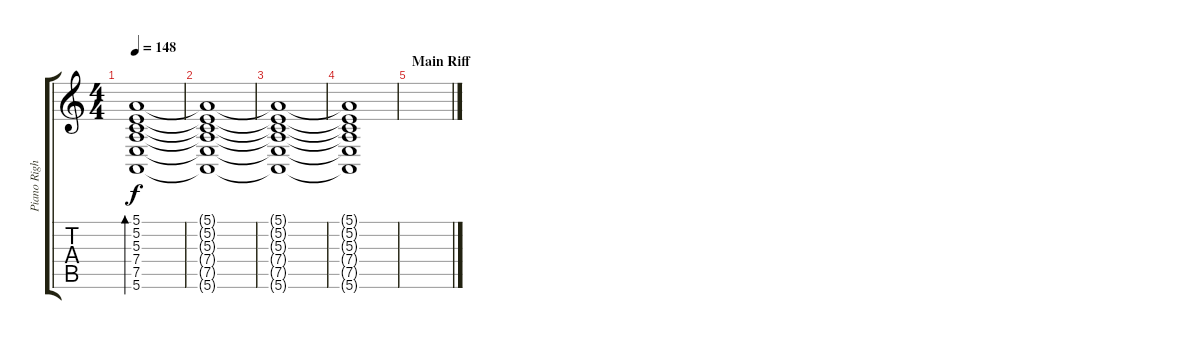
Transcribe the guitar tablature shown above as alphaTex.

\track ("Piano Right" "Piano Righ") {instrument acousticgrandpiano}
\staff {score tabs}
\tuning (E4 B3 G3 D3 A2 E2) {hide}
\ts (4 4)
\tempo 148
\clef g2
\ks c
(5.1 5.2 5.3 7.4 7.5 5.6).1{bd 480 dy f} |
(5.1{t} 5.2{t} 5.3{t} 7.4{t} 7.5{t} 5.6{t}).1 |
(5.1{t} 5.2{t} 5.3{t} 7.4{t} 7.5{t} 5.6{t}).1 |
(5.1{t} 5.2{t} 5.3{t} 7.4{t} 7.5{t} 5.6{t}).1 |
\section ("" "Main Riff")
